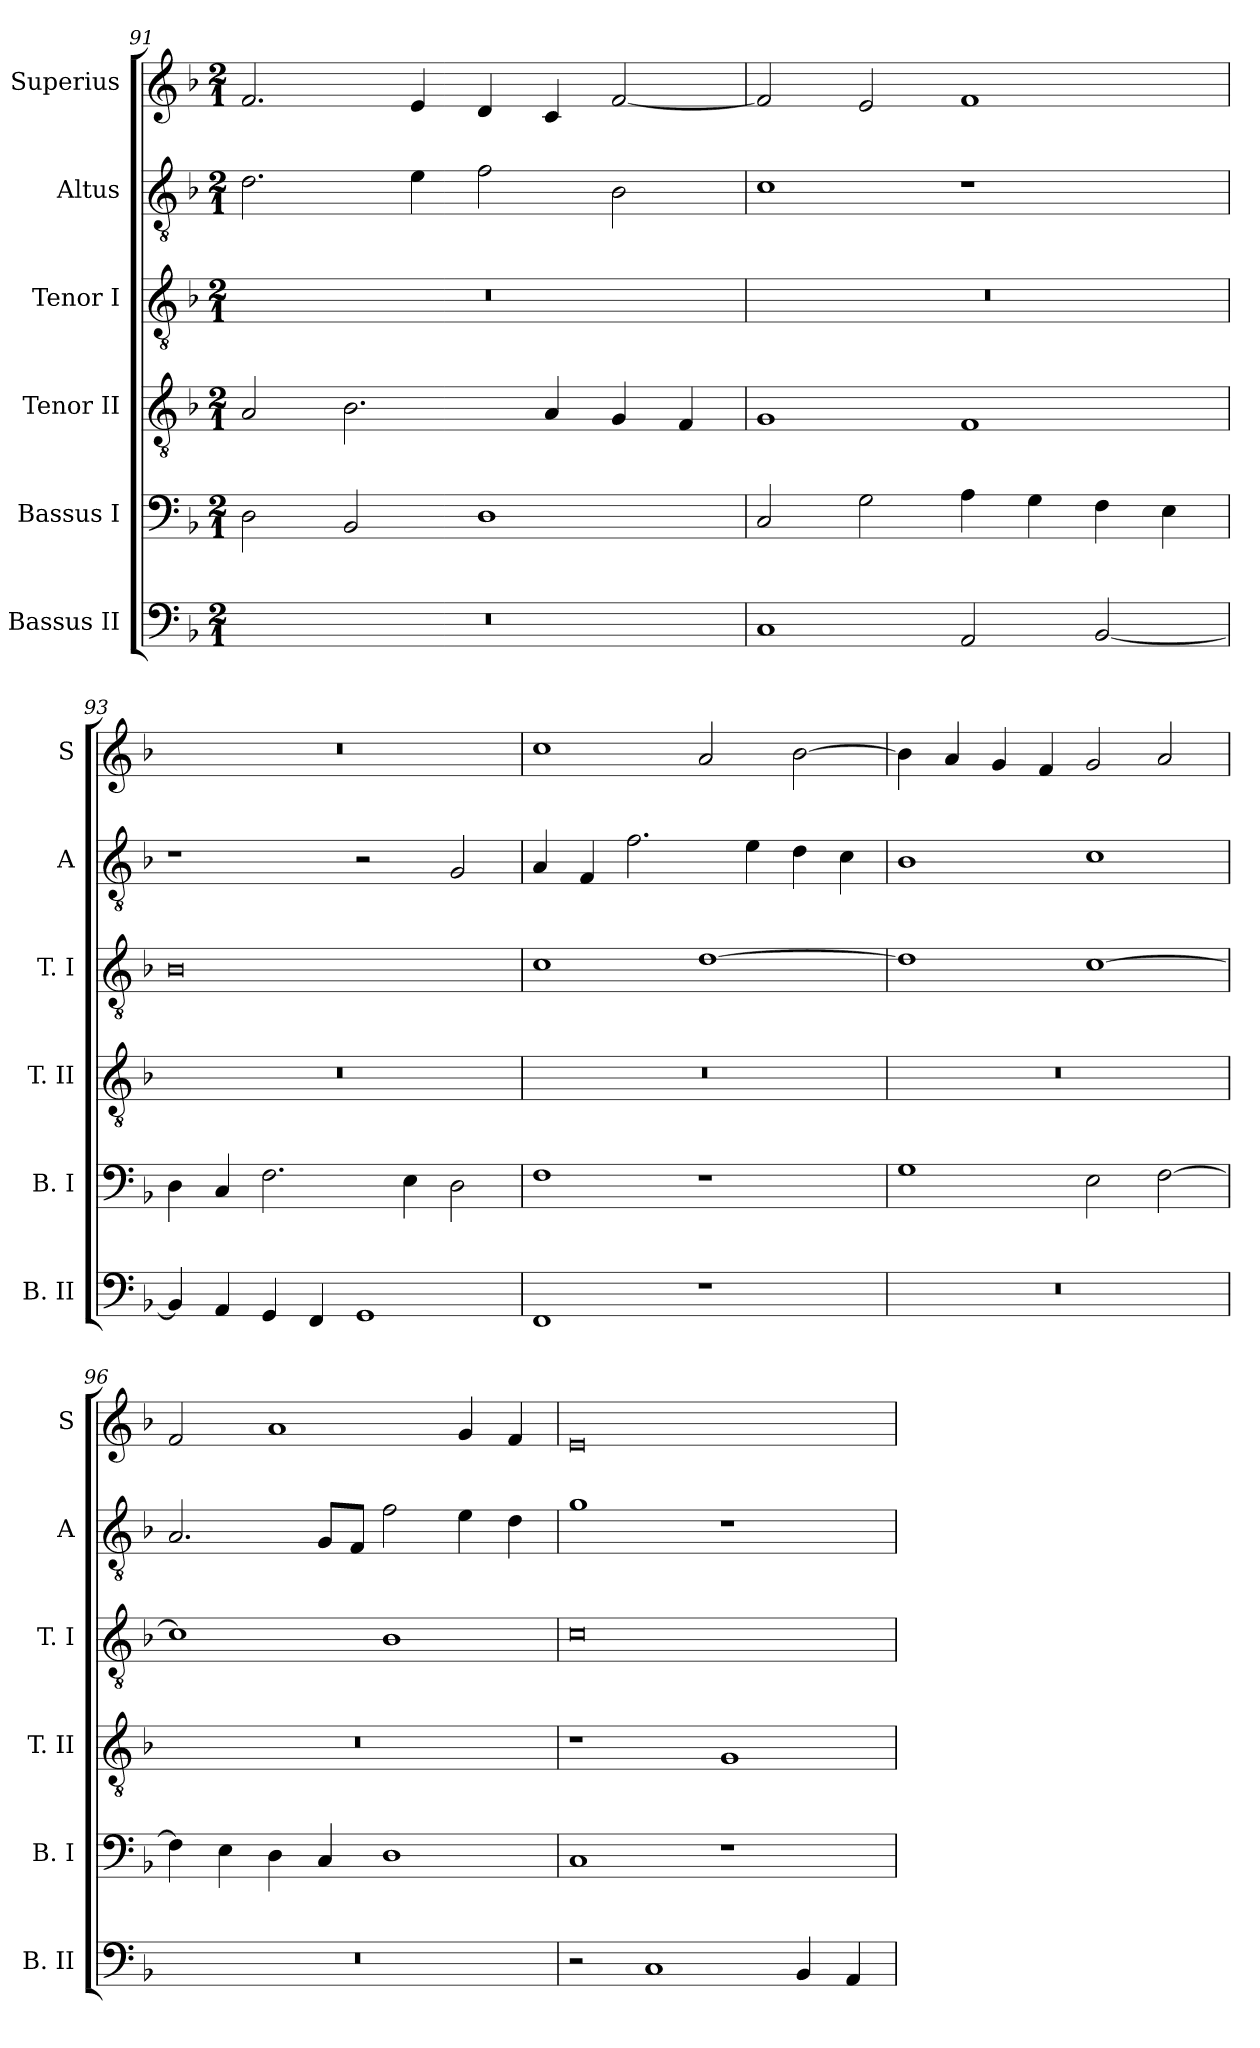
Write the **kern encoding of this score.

**kern	**kern	**kern	**kern	**kern	**kern
*part6	*part5	*part4	*part3	*part2	*part1
*staff6	*staff5	*staff4	*staff3	*staff2	*staff1
*I"Bassus II	*I"Bassus I	*I"Tenor II	*I"Tenor I	*I"Altus	*I"Superius
*I'B. II	*I'B. I	*I'T. II	*I'T. I	*I'A	*I'S
*clefF4	*clefF4	*clefGv2	*clefGv2	*clefGv2	*clefG2
*k[b-]	*k[b-]	*k[b-]	*k[b-]	*k[b-]	*k[b-]
*F:	*F:	*F:	*F:	*F:	*F:
*M2/1	*M2/1	*M2/1	*M2/1	*M2/1	*M2/1
=91	=91	=91	=91	=91	=91
0r	2D	2A	0r	2.d	2.f
.	2BB-	2.B-	.	.	.
.	.	.	.	4e	4e
.	1D	.	.	2f	4d
.	.	4A	.	.	4c
.	.	4G	.	2B-	[2f
.	.	4F	.	.	.
=92	=92	=92	=92	=92	=92
1C	2C	1G	0r	1c	2f]
.	2G	.	.	.	2e
2AA	4A	1F	.	1r	1f
.	4G	.	.	.	.
[2BB-	4F	.	.	.	.
.	4E	.	.	.	.
=93	=93	=93	=93	=93	=93
4BB-]	4D	0r	0B-	1r	0r
4AA	4C	.	.	.	.
4GG	2.F	.	.	.	.
4FF	.	.	.	.	.
1GG	.	.	.	2r	.
.	4E	.	.	.	.
.	2D	.	.	2G	.
=94	=94	=94	=94	=94	=94
1FF	1F	0r	1c	4A	1cc
.	.	.	.	4F	.
.	.	.	.	2.f	.
1r	1r	.	[1d	.	2a
.	.	.	.	4e	.
.	.	.	.	4d	[2b-
.	.	.	.	4c	.
=95	=95	=95	=95	=95	=95
0r	1G	0r	1d]	1B-	4b-]
.	.	.	.	.	4a
.	.	.	.	.	4g
.	.	.	.	.	4f
.	2E	.	[1c	1c	2g
.	[2F	.	.	.	2a
=96	=96	=96	=96	=96	=96
0r	4F]	0r	1c]	2.A	2f
.	4E	.	.	.	.
.	4D	.	.	.	1a
.	4C	.	.	8GL	.
.	.	.	.	8FJ	.
.	1D	.	1B-	2f	.
.	.	.	.	4e	4g
.	.	.	.	4d	4f
=97	=97	=97	=97	=97	=97
2r	1C	1r	0c	1g	0e
1C	.	.	.	.	.
.	1r	1G	.	1r	.
4BB-	.	.	.	.	.
4AA	.	.	.	.	.
=	=	=	=	=	=
*-	*-	*-	*-	*-	*-
